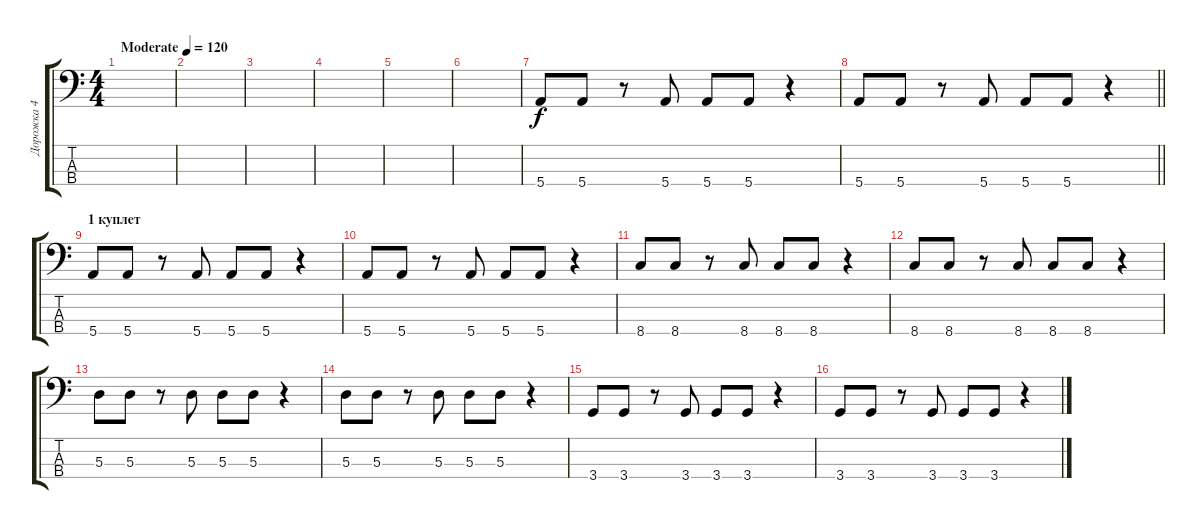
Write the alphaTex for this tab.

\track ("Дорожка 4" "Дорожка 4") {instrument electricbassfinger}
\staff {score tabs}
\tuning (G2 D2 A1 E1) {hide}
\ts (4 4)
\tempo (120 "Moderate")
\clef f4
\ks c
|
|
|
|
|
|
5.4.8 5.4.8 r.8 5.4.8 5.4.8 5.4.8 r.4 |
\barLineRight lightlight
5.4.8 5.4.8 r.8 5.4.8 5.4.8 5.4.8 r.4 |
\section ("" "1 куплет")
5.4.8 5.4.8 r.8 5.4.8 5.4.8 5.4.8 r.4 |
5.4.8 5.4.8 r.8 5.4.8 5.4.8 5.4.8 r.4 |
8.4.8 8.4.8 r.8 8.4.8 8.4.8 8.4.8 r.4 |
8.4.8 8.4.8 r.8 8.4.8 8.4.8 8.4.8 r.4 |
5.3.8 5.3.8 r.8 5.3.8 5.3.8 5.3.8 r.4 |
5.3.8 5.3.8 r.8 5.3.8 5.3.8 5.3.8 r.4 |
3.4.8 3.4.8 r.8 3.4.8 3.4.8 3.4.8 r.4 |
3.4.8 3.4.8 r.8 3.4.8 3.4.8 3.4.8 r.4
